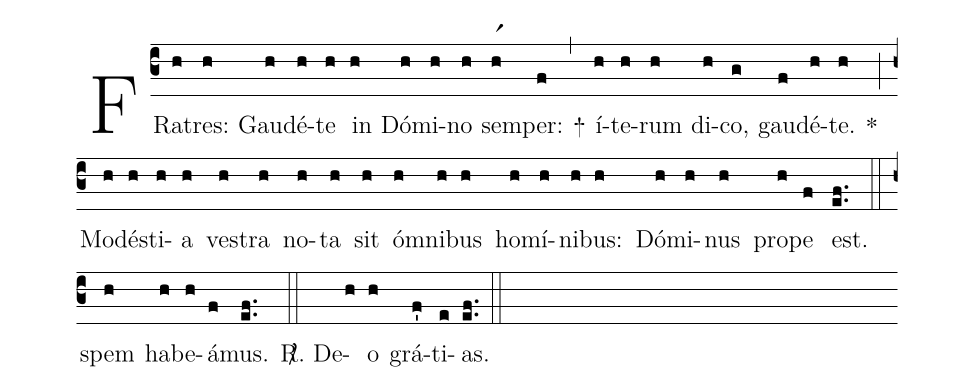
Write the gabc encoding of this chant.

%%
(c3)
FRa(h)tres:(h)
Gau(h)dé(h)te(h) in(h) Dó(h)mi(h)no(h) sem(hr1)per:(f) +(,)
í(h)te(h)rum(h) di(h)co,(g) gau(f)dé(h)te.(h) *(;)
Mo(h)dés(h)ti(h)a(h) ves(h)tra(h) no(h)ta(h) sit(h) óm(h)ni(h)bus(h) ho(h)mí(h)ni(h)bus:(h) Dó(h)mi(h)nus(h) pro(h)pe(f) est.(ef..) (::)
spem(h) ha(h)be(h)á(f)mus.(e.f.) (::)

<sp>R/</sp>. De( h)o(h) grá(f')ti(e)as.(ef..) (::)
